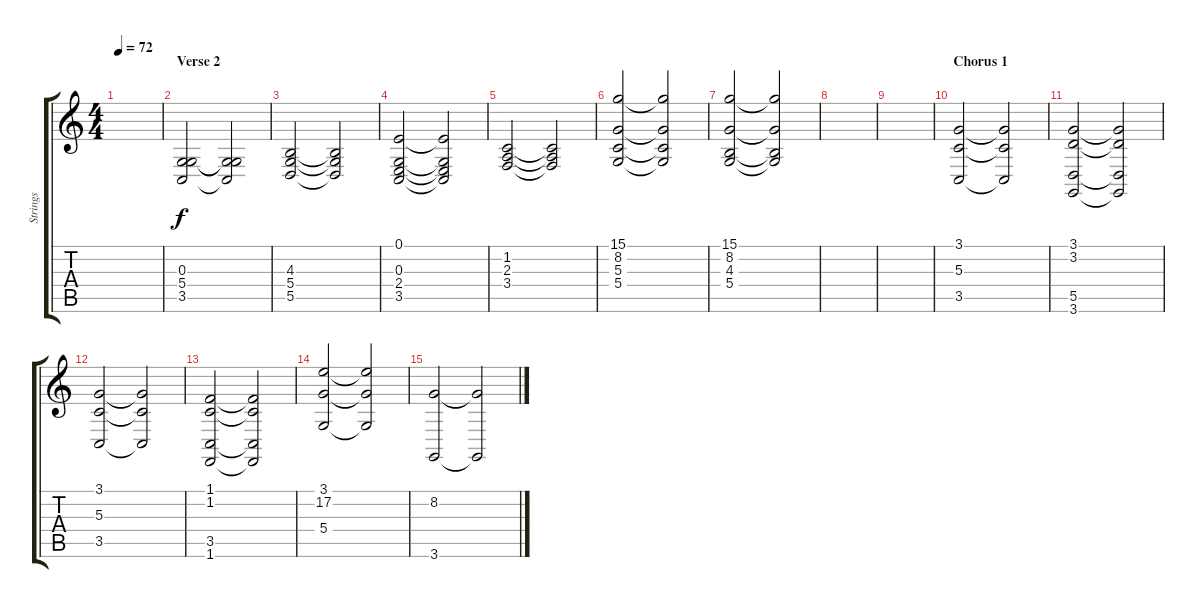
\track ("Strings" "Strings") {instrument stringensemble1}
\staff {score tabs}
\tuning (E4 B3 G3 D3 A2 E2) {hide}
\ts (4 4)
\tempo 72
\clef g2
\ks c
|
\section ("" "Verse 2")
(0.3 5.4 3.5).2{volume 12} (0.3{t} 5.4{t} 3.5{t}).2{volume 6} |
(4.3 5.4 5.5).2{volume 12} (4.3{t} 5.4{t} 5.5{t}).2{volume 6} |
(0.1 0.3 2.4 3.5).2{volume 12} (0.1{t} 0.3{t} 2.4{t} 3.5{t}).2{volume 6} |
(1.2 2.3 3.4).2{volume 12} (1.2{t} 2.3{t} 3.4{t}).2{volume 3} |
(15.1 8.2 5.3 5.4).2{volume 12} (15.1{t} 8.2{t} 5.3{t} 5.4{t}).2{volume 6} |
(15.1 8.2 4.3 5.4).2{volume 12} (15.1{t} 8.2{t} 4.3{t} 5.4{t}).2{volume 0} |
|
|
\section ("" "Chorus 1")
(3.1 5.3 3.5).2{volume 12} (3.1{t} 5.3{t} 3.5{t}).2{volume 6} |
(3.1 3.2 5.5 3.6).2{volume 12} (3.1{t} 3.2{t} 5.5{t} 3.6{t}).2{volume 6} |
(3.1 5.3 3.5).2{volume 12} (3.1{t} 5.3{t} 3.5{t}).2{volume 6} |
(1.1 1.2 3.5 1.6).2{volume 12} (1.1{t} 1.2{t} 3.5{t} 1.6{t}).2{volume 6} |
(3.1 17.2 5.4).2{volume 12} (3.1{t} 17.2{t} 5.4{t}).2{volume 6} |
(8.2 3.6).2{volume 12} (8.2{t} 3.6{t}).2{volume 6}
